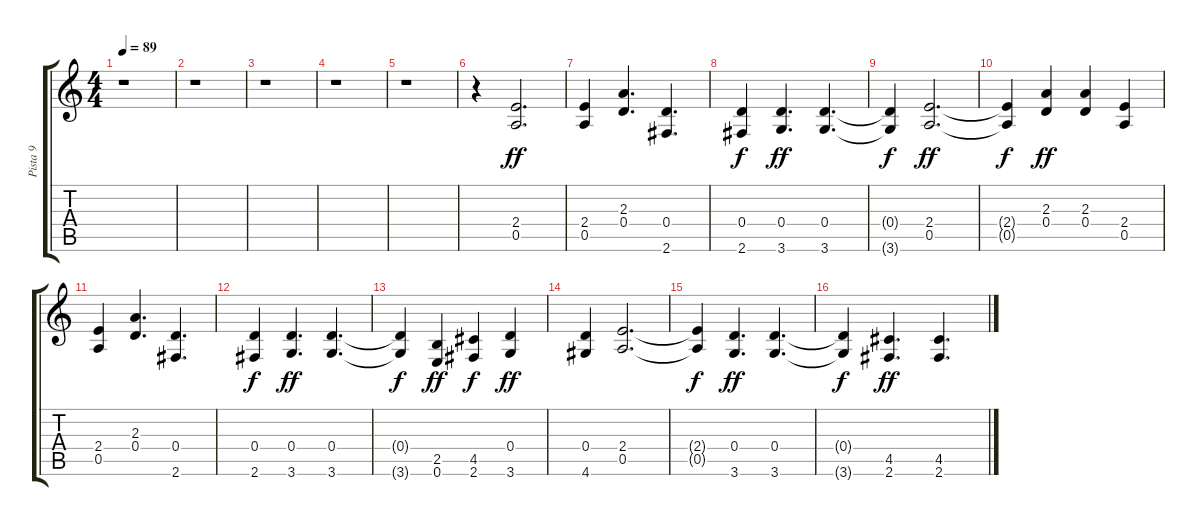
\track ("Pista 9" "Pista 9") {instrument distortionguitar}
\staff {score tabs}
\tuning (E4 B3 G3 D3 A2 E2) {hide}
\ts (4 4)
\tempo 89
\clef g2
\ks c
r.1{dy ff} |
r.1 |
r.1 |
r.1 |
r.1 |
r.4 (2.4 0.5).2{d} |
(2.4 0.5).4 (2.3 0.4).4{d} (0.4 2.6).4{d} |
(0.4 2.6).4{dy f} (0.4 3.6).4{d dy ff} (0.4 3.6).4{d} |
(0.4{t} 3.6{t}).4{dy f} (2.4 0.5).2{d dy ff} |
(2.4{t} 0.5{t}).4{dy f} (2.3 0.4).4{dy ff} (2.3 0.4).4 (2.4 0.5).4 |
(2.4 0.5).4 (2.3 0.4).4{d} (0.4 2.6).4{d} |
(0.4 2.6).4{dy f} (0.4 3.6).4{d dy ff} (0.4 3.6).4{d} |
(0.4{t} 3.6{t}).4{dy f} (2.5 0.6).4{dy ff} (4.5 2.6).4{dy f} (0.4 3.6).4{dy ff} |
(0.4 4.6).4 (2.4 0.5).2{d} |
(2.4{t} 0.5{t}).4{dy f} (0.4 3.6).4{d dy ff} (0.4 3.6).4{d} |
(0.4{t} 3.6{t}).4{dy f} (4.5 2.6).4{d dy ff} (4.5 2.6).4{d}
